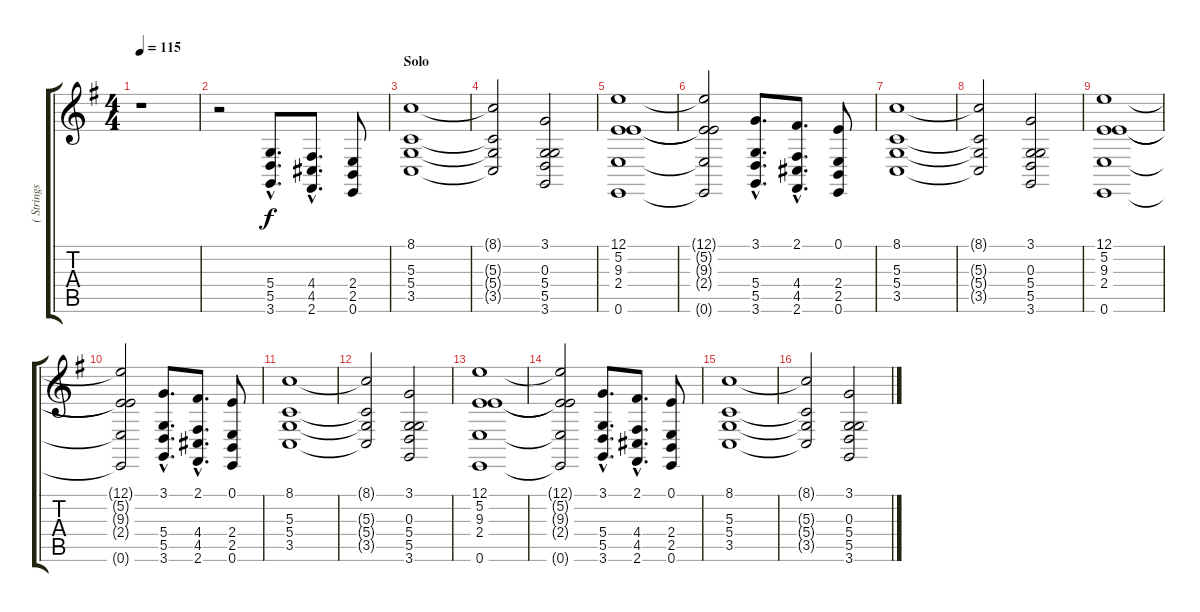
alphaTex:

\track ("( Strings )" "( Strings ") {instrument tremolostrings}
\staff {score tabs}
\tuning (E4 B3 G3 D3 A2 E2) {hide}
\ts (4 4)
\tempo 115
\clef g2
\ks eminor
r.1{dy f} |
r.2 (5.4{hac} 5.5{hac} 3.6{hac}).8{d volume 13} (4.4{hac} 4.5{hac} 2.6{hac}).8{d} (2.4 2.5 0.6).8 |
\section ("" "Solo")
(8.1 5.3 5.4 3.5).1 |
(8.1{t} 5.3{t} 5.4{t} 3.5{t}).2 (3.1 0.3 5.4 5.5 3.6).2 |
(12.1 5.2 9.3 2.4 0.6).1 |
(12.1{t} 5.2{t} 9.3{t} 2.4{t} 0.6{t}).2 (3.1{hac} 5.4{hac} 5.5{hac} 3.6{hac}).8{d} (2.1{hac} 4.4{hac} 4.5{hac} 2.6{hac}).8{d} (0.1 2.4 2.5 0.6).8 |
(8.1 5.3 5.4 3.5).1 |
(8.1{t} 5.3{t} 5.4{t} 3.5{t}).2 (3.1 0.3 5.4 5.5 3.6).2 |
(12.1 5.2 9.3 2.4 0.6).1 |
(12.1{t} 5.2{t} 9.3{t} 2.4{t} 0.6{t}).2 (3.1{hac} 5.4{hac} 5.5{hac} 3.6{hac}).8{d} (2.1{hac} 4.4{hac} 4.5{hac} 2.6{hac}).8{d} (0.1 2.4 2.5 0.6).8 |
(8.1 5.3 5.4 3.5).1 |
(8.1{t} 5.3{t} 5.4{t} 3.5{t}).2 (3.1 0.3 5.4 5.5 3.6).2 |
(12.1 5.2 9.3 2.4 0.6).1 |
(12.1{t} 5.2{t} 9.3{t} 2.4{t} 0.6{t}).2 (3.1{hac} 5.4{hac} 5.5{hac} 3.6{hac}).8{d} (2.1{hac} 4.4{hac} 4.5{hac} 2.6{hac}).8{d} (0.1 2.4 2.5 0.6).8 |
(8.1 5.3 5.4 3.5).1 |
(8.1{t} 5.3{t} 5.4{t} 3.5{t}).2 (3.1 0.3 5.4 5.5 3.6).2
